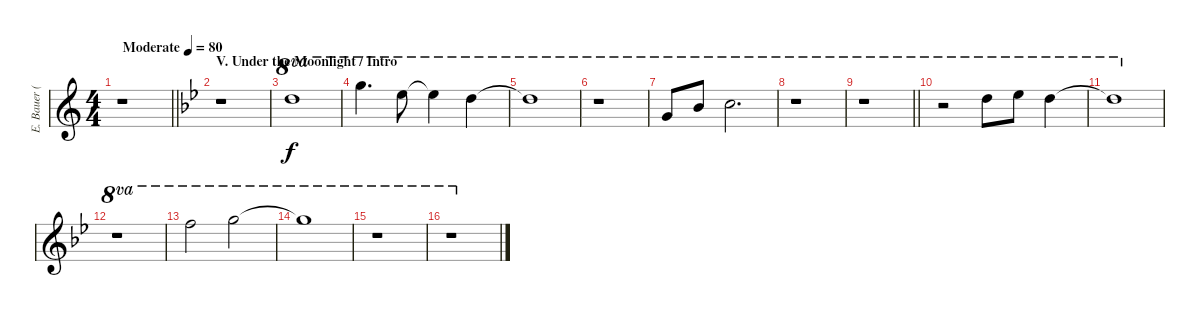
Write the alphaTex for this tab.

\track ("E. Bauer (Keyboard)" "E. Bauer (") {instrument orchestralharp}
\staff {score}
\tuning (E4 B3 G3 D3 A2 E2) {hide}
\ts (4 4)
\tempo (80 "Moderate")
\clef g2
\barLineRight lightlight
\ks c
r.1{dy f instrument orchestralharp} |
\section ("" "V. Under the Moonlight / Intro")
\ks gminor
r.1{instrument acousticgrandpiano} |
22.1.1{ot 8va} |
27.1.4{d ot 8va} 23.1.8{ot 8va} 23.1{t}.4{ot 8va} 22.1.4{ot 8va} |
22.1{t}.1{ot 8va} |
r.1{ot 8va} |
15.1.8{ot 8va} 18.1.8{ot 8va} 20.1.2{d ot 8va} |
r.1{ot 8va} |
\barLineRight lightlight
r.1{ot 8va} |
r.2{ot 8va} 22.1.8{ot 8va} 23.1.8{ot 8va} 22.1.4{ot 8va} |
22.1{t}.1{ot 8va} |
r.1{ot 8va} |
25.1.2{ot 8va} 27.1.2{ot 8va} |
27.1{t}.1{ot 8va} |
r.1{ot 8va} |
r.1{ot 8va}
